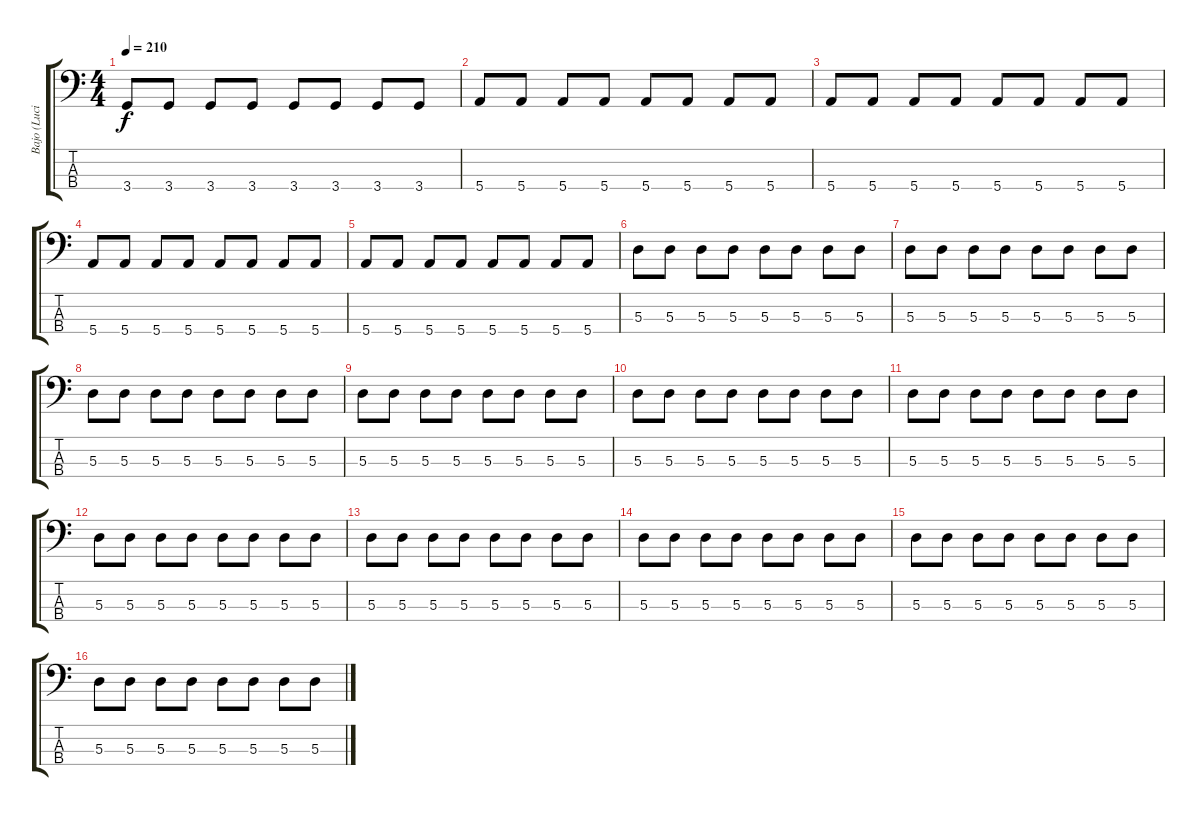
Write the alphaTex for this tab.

\track ("Bajo (Luciano)" "Bajo (Luci") {instrument electricbasspick}
\staff {score tabs}
\tuning (G2 D2 A1 E1) {hide}
\ts (4 4)
\tempo 210
\clef f4
\ks c
3.4.8{dy f} 3.4.8 3.4.8 3.4.8 3.4.8 3.4.8 3.4.8 3.4.8 |
5.4.8 5.4.8 5.4.8 5.4.8 5.4.8 5.4.8 5.4.8 5.4.8 |
5.4.8 5.4.8 5.4.8 5.4.8 5.4.8 5.4.8 5.4.8 5.4.8 |
5.4.8 5.4.8 5.4.8 5.4.8 5.4.8 5.4.8 5.4.8 5.4.8 |
5.4.8 5.4.8 5.4.8 5.4.8 5.4.8 5.4.8 5.4.8 5.4.8 |
5.3.8 5.3.8 5.3.8 5.3.8 5.3.8 5.3.8 5.3.8 5.3.8 |
5.3.8 5.3.8 5.3.8 5.3.8 5.3.8 5.3.8 5.3.8 5.3.8 |
5.3.8 5.3.8 5.3.8 5.3.8 5.3.8 5.3.8 5.3.8 5.3.8 |
5.3.8 5.3.8 5.3.8 5.3.8 5.3.8 5.3.8 5.3.8 5.3.8 |
5.3.8 5.3.8 5.3.8 5.3.8 5.3.8 5.3.8 5.3.8 5.3.8 |
5.3.8 5.3.8 5.3.8 5.3.8 5.3.8 5.3.8 5.3.8 5.3.8 |
5.3.8 5.3.8 5.3.8 5.3.8 5.3.8 5.3.8 5.3.8 5.3.8 |
5.3.8 5.3.8 5.3.8 5.3.8 5.3.8 5.3.8 5.3.8 5.3.8 |
5.3.8 5.3.8 5.3.8 5.3.8 5.3.8 5.3.8 5.3.8 5.3.8 |
5.3.8 5.3.8 5.3.8 5.3.8 5.3.8 5.3.8 5.3.8 5.3.8 |
5.3.8 5.3.8 5.3.8 5.3.8 5.3.8 5.3.8 5.3.8 5.3.8
